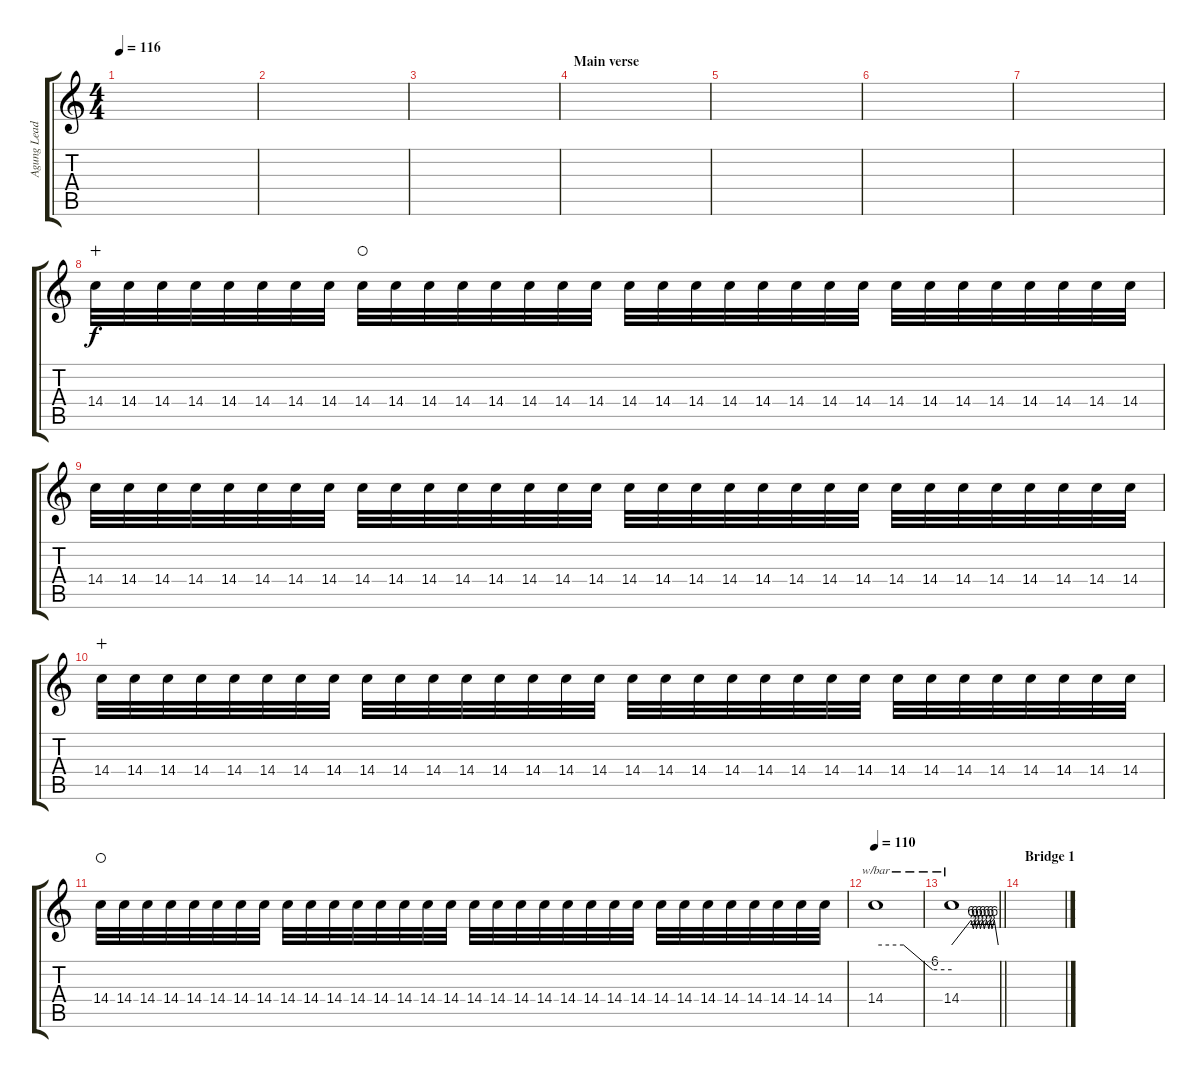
\track ("Agung Lead" "Agung Lead") {instrument overdrivenguitar}
\staff {score tabs}
\tuning (C4 G3 Eb3 Bb2 F2 C2) {hide}
\ts (4 4)
\tempo 116
\clef g2
\ks c
|
|
|
\section ("" "Main verse")
|
|
|
|
14.4.32{wahc} 14.4.32 14.4.32 14.4.32 14.4.32 14.4.32 14.4.32 14.4.32 14.4.32{waho} 14.4.32 14.4.32 14.4.32 14.4.32 14.4.32 14.4.32 14.4.32 14.4.32 14.4.32 14.4.32 14.4.32 14.4.32 14.4.32 14.4.32 14.4.32 14.4.32 14.4.32 14.4.32 14.4.32 14.4.32 14.4.32 14.4.32 14.4.32 |
14.4.32 14.4.32 14.4.32 14.4.32 14.4.32 14.4.32 14.4.32 14.4.32 14.4.32 14.4.32 14.4.32 14.4.32 14.4.32 14.4.32 14.4.32 14.4.32 14.4.32 14.4.32 14.4.32 14.4.32 14.4.32 14.4.32 14.4.32 14.4.32 14.4.32 14.4.32 14.4.32 14.4.32 14.4.32 14.4.32 14.4.32 14.4.32 |
14.4.32{wahc} 14.4.32 14.4.32 14.4.32 14.4.32 14.4.32 14.4.32 14.4.32 14.4.32 14.4.32 14.4.32 14.4.32 14.4.32 14.4.32 14.4.32 14.4.32 14.4.32 14.4.32 14.4.32 14.4.32 14.4.32 14.4.32 14.4.32 14.4.32 14.4.32 14.4.32 14.4.32 14.4.32 14.4.32 14.4.32 14.4.32 14.4.32 |
14.4.32{waho} 14.4.32 14.4.32 14.4.32 14.4.32 14.4.32 14.4.32 14.4.32 14.4.32 14.4.32 14.4.32 14.4.32 14.4.32 14.4.32 14.4.32 14.4.32 14.4.32 14.4.32 14.4.32 14.4.32 14.4.32 14.4.32 14.4.32 14.4.32 14.4.32 14.4.32 14.4.32 14.4.32 14.4.32 14.4.32 14.4.32 14.4.32 |
\tempo 110
14.4.1{tbe (custom default 0 0 22 0 45 -24 60 -24)} |
\barLineRight lightlight
14.4.1{tbe (custom default 0 0 25 24 28 8 30 24 32 8 35 24 37 8 40 24 42 8 45 24 48 8 50 24 52 8 55 24 60 0)} |
\section ("" "Bridge 1")
